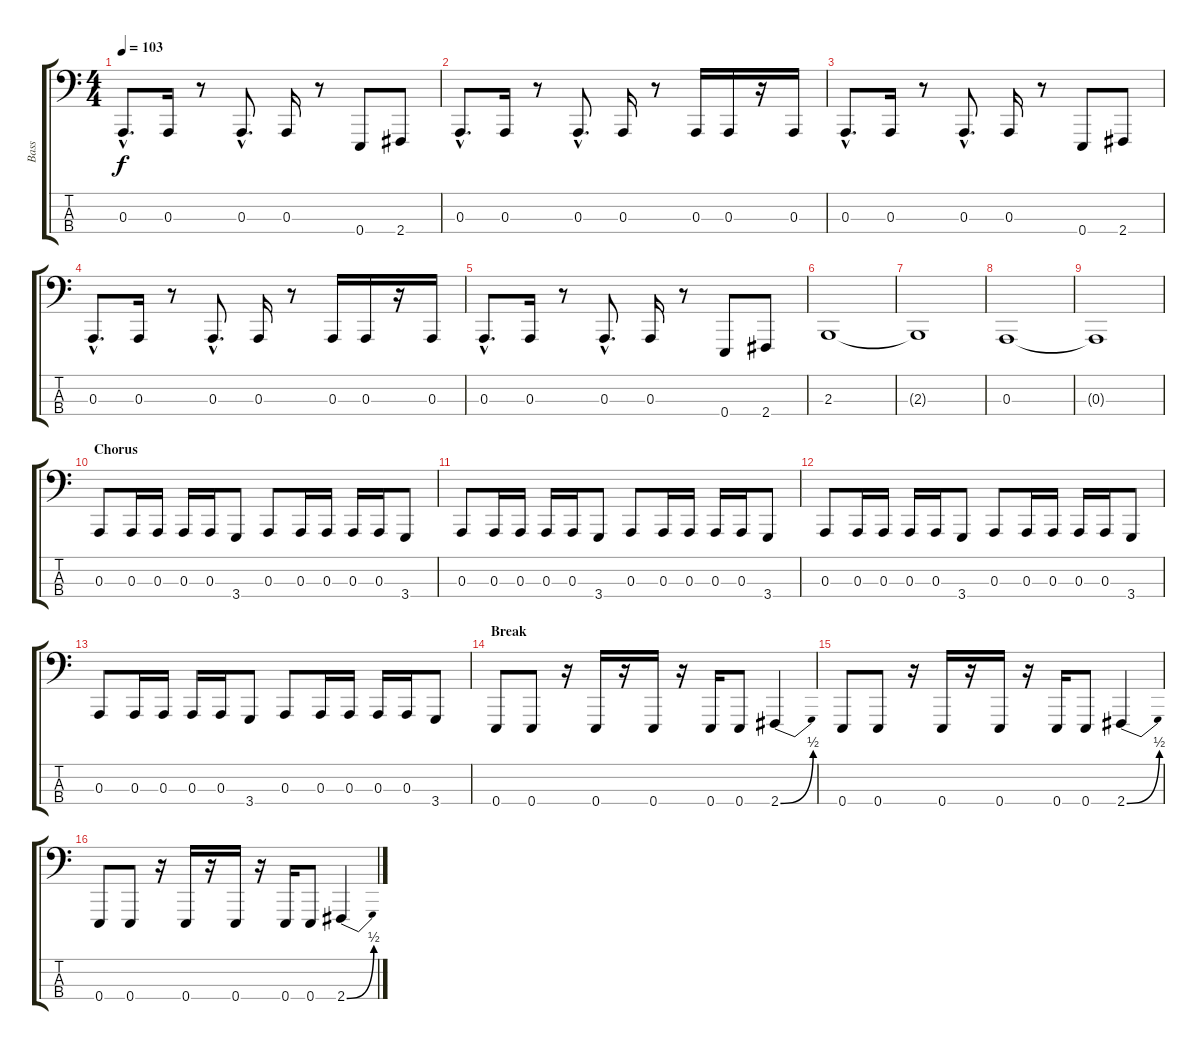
\track ("Bass" "Bass") {instrument lead8bassandlead}
\staff {score tabs}
\tuning (G2 D2 A1 E1) {hide}
\ts (4 4)
\tempo 103
\clef f4
\ks c
0.3{hac}.8{d dy f} 0.3.16 r.8 0.3{hac}.8{d} 0.3.16 r.8 0.4.8 2.4.8 |
0.3{hac}.8{d} 0.3.16 r.8 0.3{hac}.8{d} 0.3.16 r.8 0.3.16 0.3.16 r.16 0.3.16 |
0.3{hac}.8{d} 0.3.16 r.8 0.3{hac}.8{d} 0.3.16 r.8 0.4.8 2.4.8 |
0.3{hac}.8{d} 0.3.16 r.8 0.3{hac}.8{d} 0.3.16 r.8 0.3.16 0.3.16 r.16 0.3.16 |
0.3{hac}.8{d} 0.3.16 r.8 0.3{hac}.8{d} 0.3.16 r.8 0.4.8 2.4.8 |
2.3.1 |
2.3{t}.1 |
0.3.1 |
0.3{t}.1 |
\section ("" "Chorus")
0.3.8 0.3.16 0.3.16 0.3.16 0.3.16 3.4.8 0.3.8 0.3.16 0.3.16 0.3.16 0.3.16 3.4.8 |
0.3.8 0.3.16 0.3.16 0.3.16 0.3.16 3.4.8 0.3.8 0.3.16 0.3.16 0.3.16 0.3.16 3.4.8 |
0.3.8 0.3.16 0.3.16 0.3.16 0.3.16 3.4.8 0.3.8 0.3.16 0.3.16 0.3.16 0.3.16 3.4.8 |
0.3.8 0.3.16 0.3.16 0.3.16 0.3.16 3.4.8 0.3.8 0.3.16 0.3.16 0.3.16 0.3.16 3.4.8 |
\section ("" "Break")
0.4.8 0.4.8 r.16 0.4.16 r.16 0.4.16 r.16 0.4.16 0.4.8 2.4{be (bend 0 0 60 2)}.4 |
0.4.8 0.4.8 r.16 0.4.16 r.16 0.4.16 r.16 0.4.16 0.4.8 2.4{be (bend 0 0 60 2)}.4 |
0.4.8 0.4.8 r.16 0.4.16 r.16 0.4.16 r.16 0.4.16 0.4.8 2.4{be (bend 0 0 60 2)}.4
